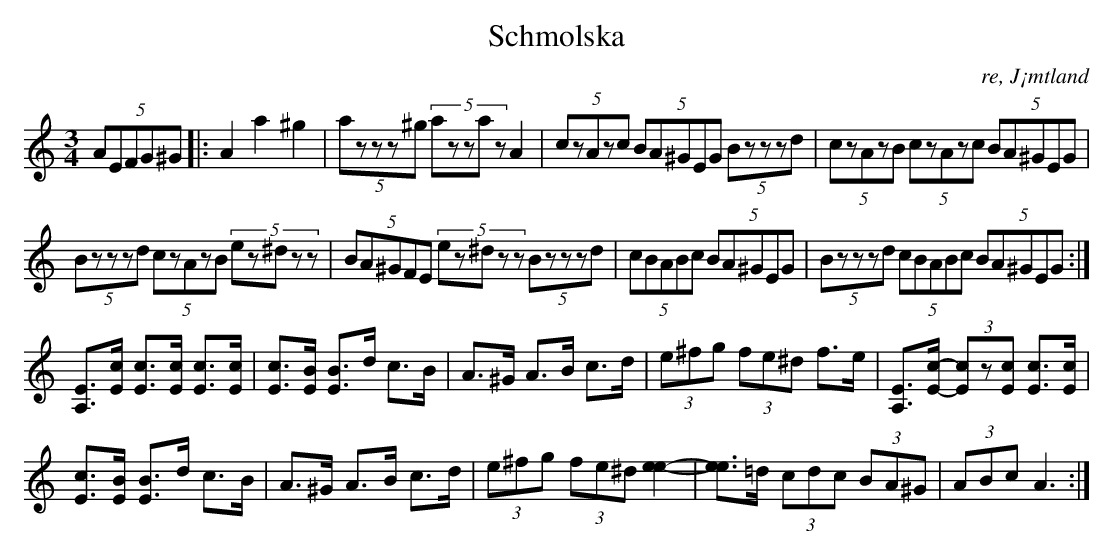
X:1
T:Schmolska
O: re, J¡mtland
M:3/4
L:1/8
K:Am
(5:2AEFG^G|: A2 a2 ^g2|(5:2azzz^g (5:2azzaz A2|  (5:2czAzc (5:2BA^GEG (5:2Bzzzd|  (5:2czAzB (5:2czAzc (5:2BA^GEG|
 (5:2Bzzzd (5:2czAzB (5:2ez^dzz|  (5:2BA^GFE (5:2ez^dzz (5:2Bzzzd|  (5:2cBABc (5:2BA^GEG | (5:2Bzzzd (5:2cBABc (5:2BA^GEG  :|
[EA,]>[cE] [cE]>[cE] [cE]>[cE] | [cE]>[BE] [BE]>d c>B | A>^G A>B c>d | (3e^fg (3fe^d f>e | [EA,]>[c-E-] (3[cE]z[cE] [cE]>[cE] |
[cE]>[BE] [BE]>d c>B | A>^G A>B c>d | (3e^fg (3fe^d [e2-e2-] | [ee]>=d (3cdc (3BA^G | (3ABc A3 :|]
